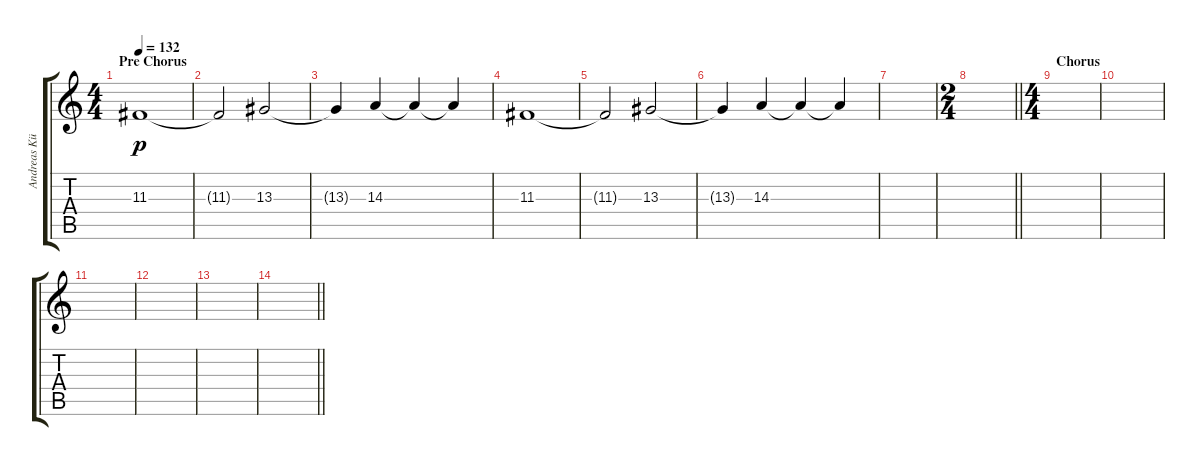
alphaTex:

\track ("Andreas Kück" "Andreas Kü") {instrument choiraahs}
\staff {score tabs}
\tuning (E4 B3 G3 D3 A2 E2) {hide}
\ts (4 4)
\section ("" "Pre Chorus")
\tempo 132
\clef g2
\ks c
11.3.1{dy p instrument stringensemble1} |
11.3{t}.2 13.3.2 |
13.3{t}.4 14.3.4 14.3{t}.4 14.3{t}.4 |
11.3.1 |
11.3{t}.2 13.3.2 |
13.3{t}.4 14.3.4 14.3{t}.4 14.3{t}.4 |
|
\ts (2 4)
\barLineRight lightlight
|
\ts (4 4)
\section ("" "Chorus")
|
|
|
|
|
\barLineRight lightlight
